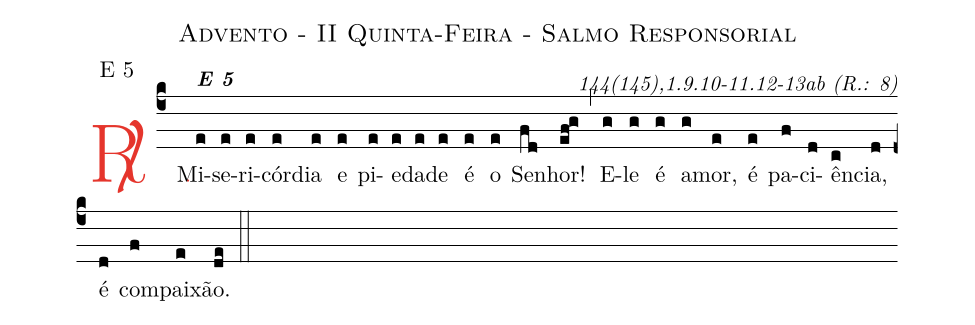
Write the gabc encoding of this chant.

name: Advento - II Quinta-Feira - Salmo Responsorial;
mode: E 5;
commentary: 144(145),1.9.10-11.12-13ab (R.: 8);
%%
(c4)

<c><sp>R/</sp>.</c>() Mi<alt>\textbf{E 5}</alt>(e)se(e)ri(e)cór(e)dia(e) e(e) pi(e)e(e)da(e)de(e) é(e) o(e) Se(fd)nhor!(ef!g) (,) E(g)le(g) é(g) a(g)mor,(e) é(e) pa(f)ci(d)ên(c)cia,(d) é(d) com(f)pai(e)xão.(de)

(::)
